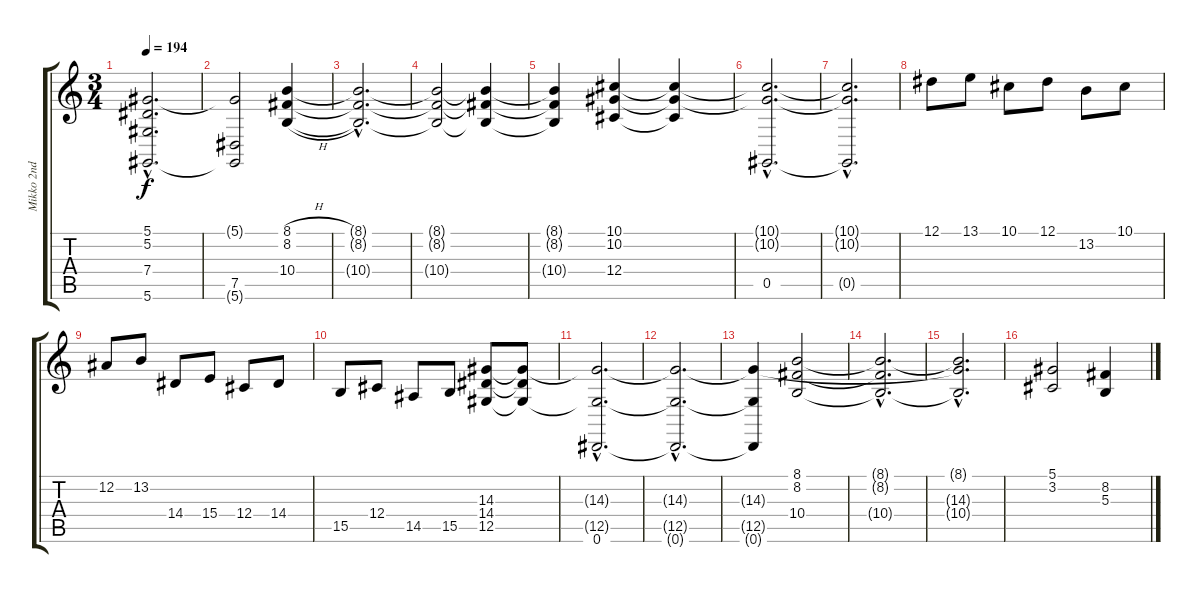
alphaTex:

\track ("Mikko 2nd Keys" "Mikko 2nd ") {instrument stringensemble1}
\staff {score tabs}
\tuning (Eb4 Bb3 Gb3 Db3 Ab2 Eb2) {hide}
\ts (3 4)
\tempo 194
\clef g2
\ks c
(5.1{hac t} 5.2{hac t} 7.4{hac t} 5.6{hac}).2{d dy f} |
(5.1{t} 7.5{t} 5.6{t}).2 (8.1{h} 8.2{h} 10.4{h}).4 |
(8.1{hac t} 8.2{hac t} 10.4{hac t}).2{d} |
(8.1{t} 8.2{t} 10.4{t}).2 (8.1{t} 8.2{t} 10.4{t}).4 |
(8.1{t} 8.2{t} 10.4{t}).4 (10.1 10.2 12.4).4 (10.1{t} 10.2{t} 12.4{t}).4 |
(10.1{hac t} 10.2{hac t} 0.5{hac}).2{d} |
(10.1{hac t} 10.2{hac t} 0.5{hac t}).2{d} |
12.1.8 13.1.8 10.1.8 12.1.8 13.2.8 10.1.8 |
12.2.8 13.2.8 14.4.8 15.4.8 12.4.8 14.4.8 |
15.5.8 12.4.8 14.5.8 15.5.8 (14.3 14.4 12.5).8 (14.3{t} 14.4{t} 12.5{t}).8 |
(14.3{hac t} 12.5{hac t} 0.6{hac}).2{d} |
(14.3{hac t} 12.5{hac t} 0.6{hac t}).2{d} |
(14.3{t} 12.5{t} 0.6{t}).4 (8.1 8.2 10.4).2 |
(8.1{hac t} 8.2{hac t} 10.4{hac t}).2{d} |
(8.1{hac t} 14.3{hac t} 10.4{hac t}).2{d} |
(5.1 3.2).2 (8.2 5.3).4
